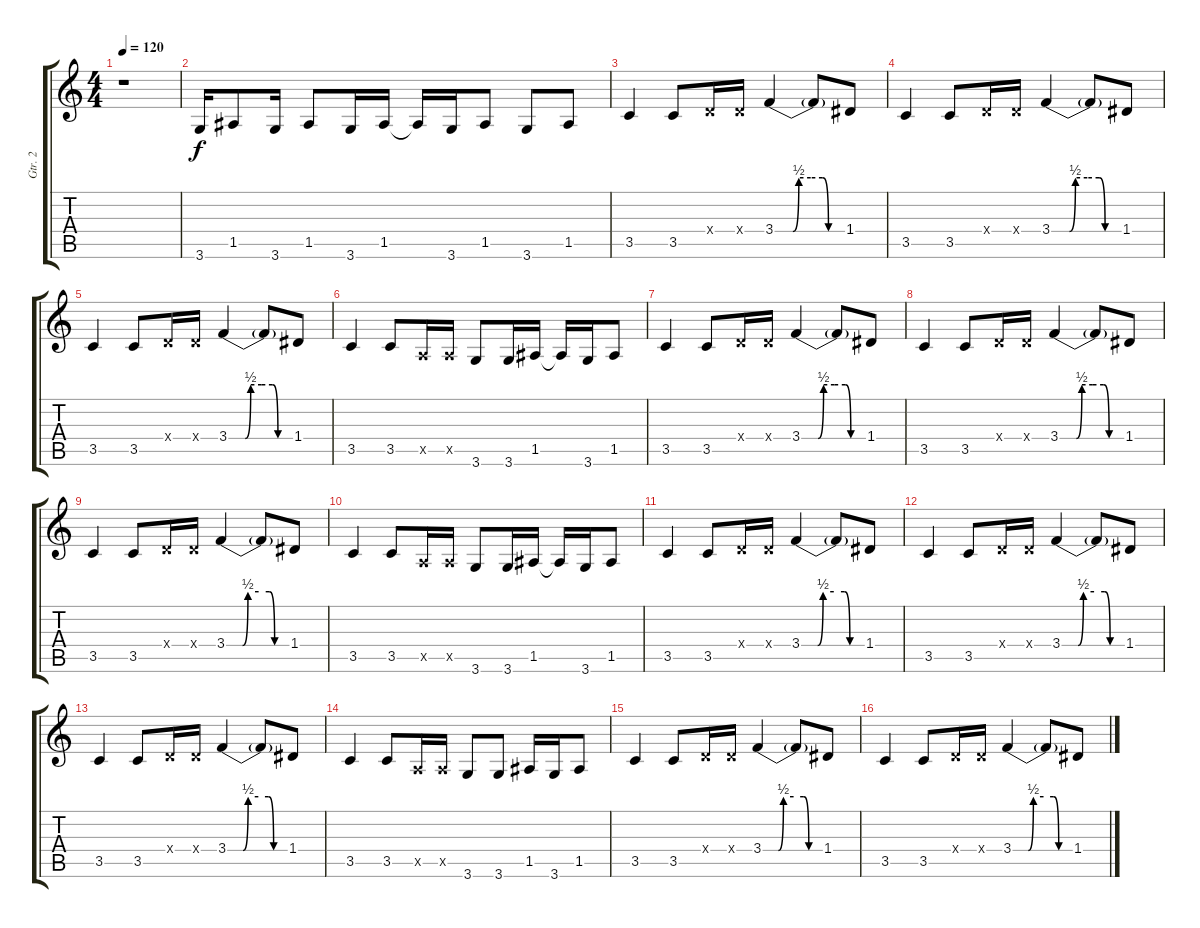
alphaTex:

\track ("Gtr. 2" "Gtr. 2") {instrument overdrivenguitar}
\staff {score tabs}
\tuning (E4 B3 G3 D3 A2 E2) {hide}
\ts (4 4)
\tempo 120
\clef g2
\ks c
r.1{dy f instrument overdrivenguitar} |
3.6.16 1.5.8 3.6.16 1.5.8 3.6.16 1.5.16 1.5{t}.16 3.6.16 1.5.8 3.6.8 1.5.8 |
3.5.4 3.5.8 0.4{x}.16 0.4{x}.16 3.4{be (custom 0 0 15 0 20 2 30 2 40 2 45 0 60 0)}.4 3.4{t}.8 1.4.8 |
3.5.4 3.5.8 0.4{x}.16 0.4{x}.16 3.4{be (custom 0 0 15 0 20 2 30 2 40 2 45 0 60 0)}.4 3.4{t}.8 1.4.8 |
3.5.4 3.5.8 0.4{x}.16 0.4{x}.16 3.4{be (custom 0 0 15 0 20 2 30 2 40 2 45 0 60 0)}.4 3.4{t}.8 1.4.8 |
3.5.4 3.5.8 0.5{x}.16 0.5{x}.16 3.6.8 3.6.16 1.5.16 1.5{t}.16 3.6.16 1.5.8 |
3.5.4 3.5.8 0.4{x}.16 0.4{x}.16 3.4{be (custom 0 0 15 0 20 2 30 2 40 2 45 0 60 0)}.4 3.4{t}.8 1.4.8 |
3.5.4 3.5.8 0.4{x}.16 0.4{x}.16 3.4{be (custom 0 0 15 0 20 2 30 2 40 2 45 0 60 0)}.4 3.4{t}.8 1.4.8 |
3.5.4 3.5.8 0.4{x}.16 0.4{x}.16 3.4{be (custom 0 0 15 0 20 2 30 2 40 2 45 0 60 0)}.4 3.4{t}.8 1.4.8 |
3.5.4 3.5.8 0.5{x}.16 0.5{x}.16 3.6.8 3.6.16 1.5.16 1.5{t}.16 3.6.16 1.5.8 |
3.5.4 3.5.8 0.4{x}.16 0.4{x}.16 3.4{be (custom 0 0 15 0 20 2 30 2 40 2 45 0 60 0)}.4 3.4{t}.8 1.4.8 |
3.5.4 3.5.8 0.4{x}.16 0.4{x}.16 3.4{be (custom 0 0 15 0 20 2 30 2 40 2 45 0 60 0)}.4 3.4{t}.8 1.4.8 |
3.5.4 3.5.8 0.4{x}.16 0.4{x}.16 3.4{be (custom 0 0 15 0 20 2 30 2 40 2 45 0 60 0)}.4 3.4{t}.8 1.4.8 |
3.5.4 3.5.8 0.5{x}.16 0.5{x}.16 3.6.8 3.6.8 1.5.16 3.6.16 1.5.8 |
3.5.4 3.5.8 0.4{x}.16 0.4{x}.16 3.4{be (custom 0 0 15 0 20 2 30 2 40 2 45 0 60 0)}.4 3.4{t}.8 1.4.8 |
3.5.4 3.5.8 0.4{x}.16 0.4{x}.16 3.4{be (custom 0 0 15 0 20 2 30 2 40 2 45 0 60 0)}.4 3.4{t}.8 1.4.8
